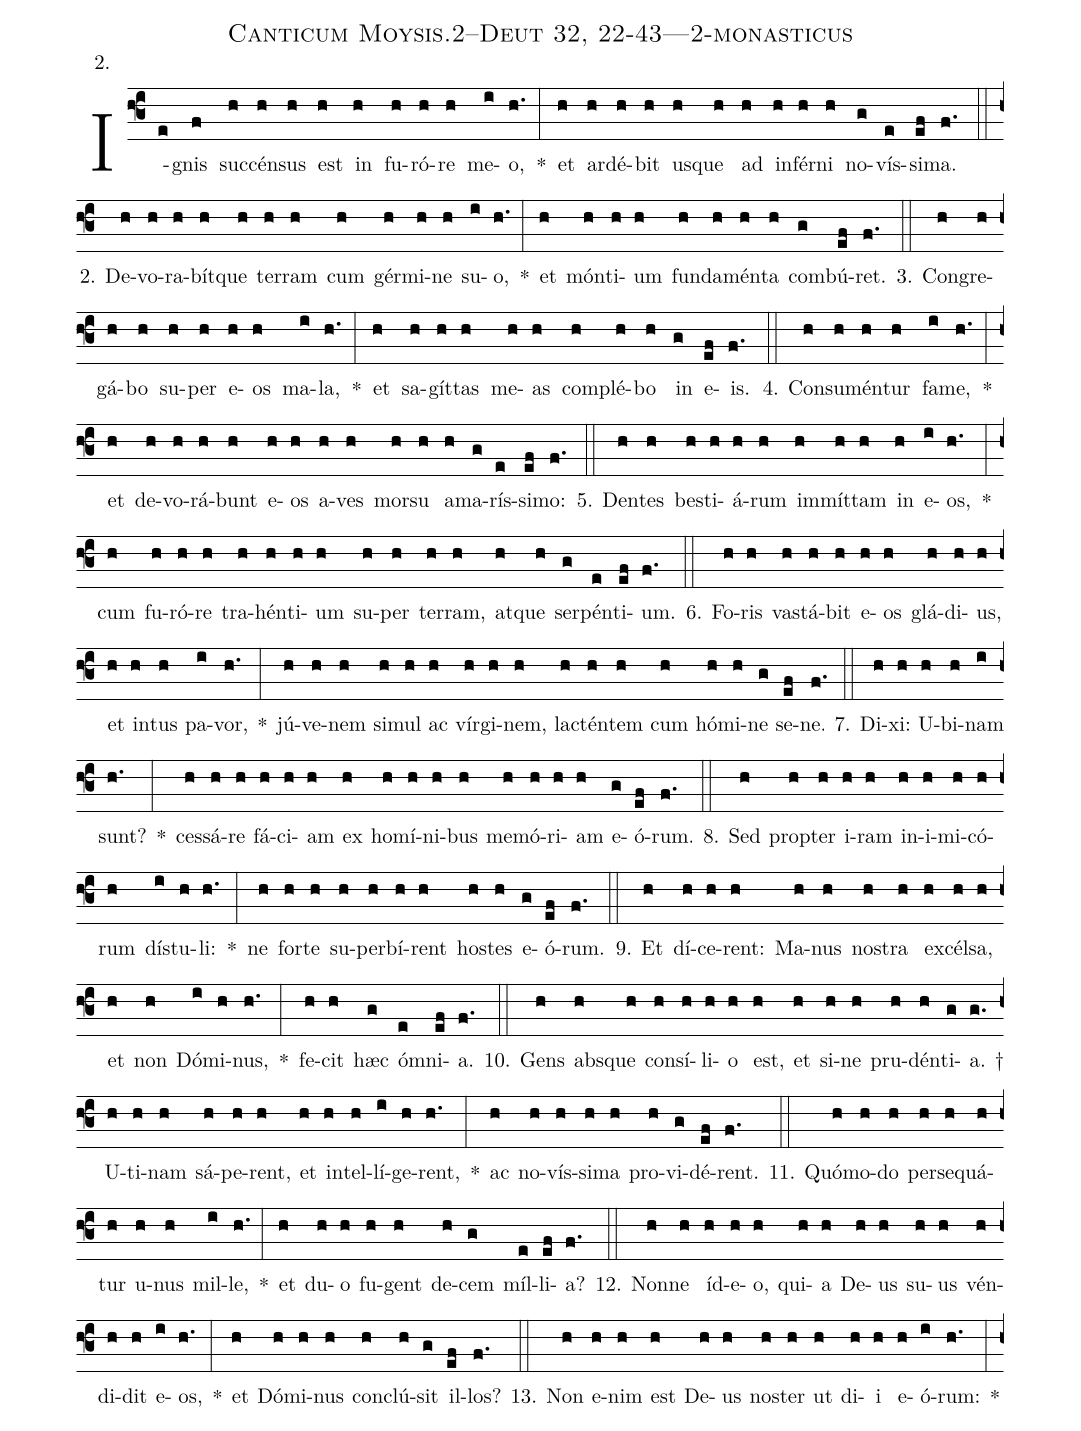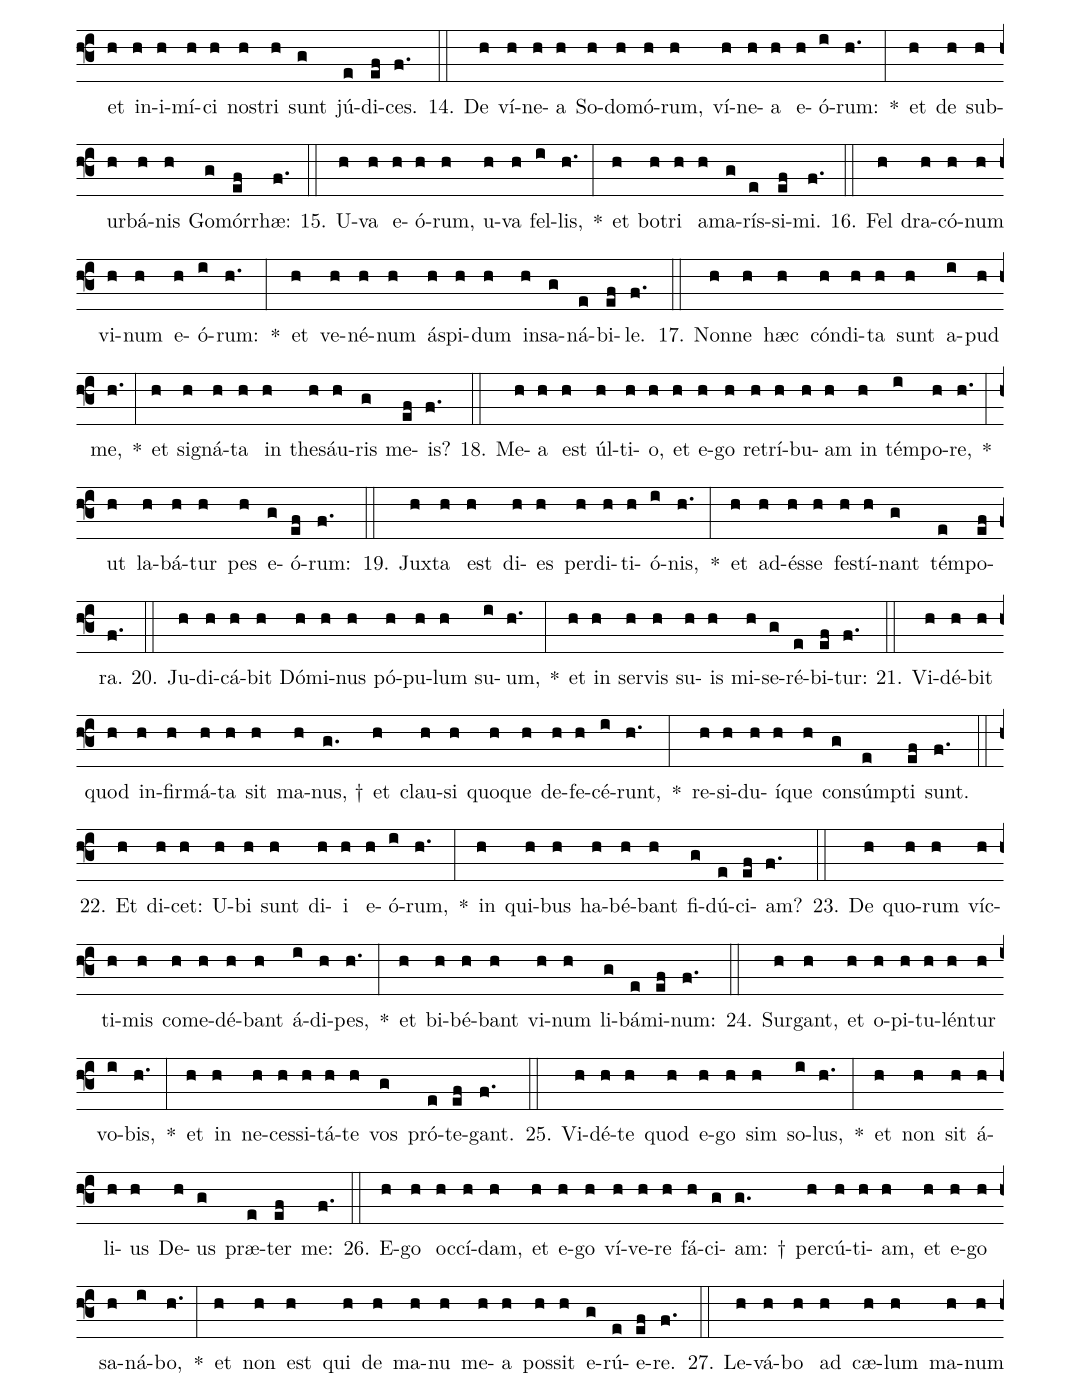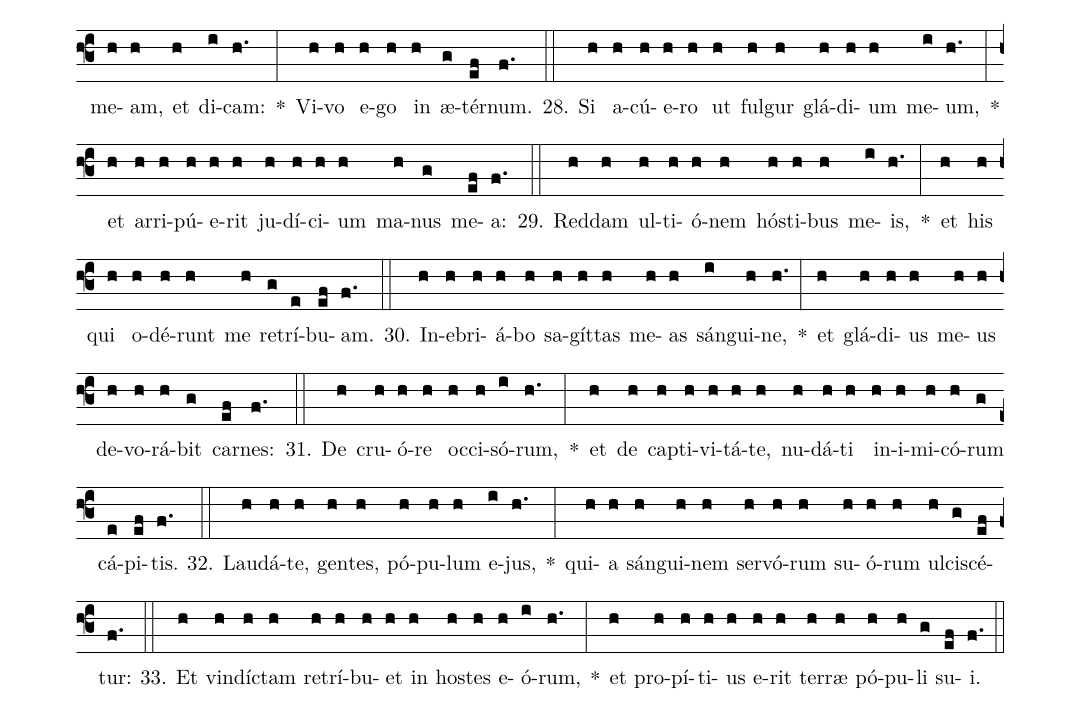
name: Canticum Moysis.2--Deut 32, 22-43---2-monasticus;
annotation: 2.;
%%
(f3)I(e)gnis(f) suc(h)cén(h)sus(h) est(h) in(h) fu(h)ró(h)re(h) me(i)o,(h.) *(:) et(h) ar(h)dé(h)bit(h) us(h)que(h) ad(h) in(h)fér(h)ni(h) no(g)vís(e)si(ef)ma.(f.) (::)
2. De(h)vo(h)ra(h)bít(h)que(h) ter(h)ram(h) cum(h) gér(h)mi(h)ne(h) su(i)o,(h.) *(:) et(h) món(h)ti(h)um(h) fun(h)da(h)mén(h)ta(h) com(g)bú(ef)ret.(f.) (::)
3. Con(h)gre(h)gá(h)bo(h) su(h)per(h) e(h)os(h) ma(i)la,(h.) *(:) et(h) sa(h)gít(h)tas(h) me(h)as(h) com(h)plé(h)bo(h) in(g) e(ef)is.(f.) (::)
4. Con(h)su(h)mén(h)tur(h) fa(i)me,(h.) *(:) et(h) de(h)vo(h)rá(h)bunt(h) e(h)os(h) a(h)ves(h) mor(h)su(h) a(h)ma(g)rís(e)si(ef)mo:(f.) (::)
5. Den(h)tes(h) bes(h)ti(h)á(h)rum(h) im(h)mít(h)tam(h) in(h) e(i)os,(h.) *(:) cum(h) fu(h)ró(h)re(h) tra(h)hén(h)ti(h)um(h) su(h)per(h) ter(h)ram,(h) at(h)que(h) ser(g)pén(e)ti(ef)um.(f.) (::)
6. Fo(h)ris(h) vas(h)tá(h)bit(h) e(h)os(h) glá(h)di(h)us,(h) et(h) in(h)tus(h) pa(i)vor,(h.) *(:) jú(h)ve(h)nem(h) si(h)mul(h) ac(h) vír(h)gi(h)nem,(h) lac(h)tén(h)tem(h) cum(h) hó(h)mi(h)ne(g) se(ef)ne.(f.) (::)
7. Di(h)xi:(h) U(h)bi(h)nam(i) sunt?(h.) *(:) ces(h)sá(h)re(h) fá(h)ci(h)am(h) ex(h) ho(h)mí(h)ni(h)bus(h) me(h)mó(h)ri(h)am(h) e(g)ó(ef)rum.(f.) (::)
8. Sed(h) prop(h)ter(h) i(h)ram(h) in(h)i(h)mi(h)có(h)rum(h) dís(i)tu(h)li:(h.) *(:) ne(h) for(h)te(h) su(h)per(h)bí(h)rent(h) hos(h)tes(h) e(g)ó(ef)rum.(f.) (::)
9. Et(h) dí(h)ce(h)rent:(h) Ma(h)nus(h) nos(h)tra(h) ex(h)cél(h)sa,(h) et(h) non(h) Dó(i)mi(h)nus,(h.) *(:) fe(h)cit(h) hæc(g) óm(e)ni(ef)a.(f.) (::)
10. Gens(h) abs(h)que(h) con(h)sí(h)li(h)o(h) est,(h) et(h) si(h)ne(h) pru(h)dén(h)ti(g)a. †(g.) U(h)ti(h)nam(h) sá(h)pe(h)rent,(h) et(h) in(h)tel(h)lí(i)ge(h)rent,(h.) *(:) ac(h) no(h)vís(h)si(h)ma(h) pro(h)vi(g)dé(ef)rent.(f.) (::)
11. Quó(h)mo(h)do(h) per(h)se(h)quá(h)tur(h) u(h)nus(h) mil(i)le,(h.) *(:) et(h) du(h)o(h) fu(h)gent(h) de(h)cem(g) míl(e)li(ef)a?(f.) (::)
12. Non(h)ne(h) íd(h)e(h)o,(h) qui(h)a(h) De(h)us(h) su(h)us(h) vén(h)di(h)dit(h) e(i)os,(h.) *(:) et(h) Dó(h)mi(h)nus(h) con(h)clú(h)sit(g) il(ef)los?(f.) (::)
13. Non(h) e(h)nim(h) est(h) De(h)us(h) nos(h)ter(h) ut(h) di(h)i(h) e(h)ó(i)rum:(h.) *(:) et(h) in(h)i(h)mí(h)ci(h) nos(h)tri(h) sunt(g) jú(e)di(ef)ces.(f.) (::)
14. De(h) ví(h)ne(h)a(h) So(h)do(h)mó(h)rum,(h) ví(h)ne(h)a(h) e(h)ó(i)rum:(h.) *(:) et(h) de(h) sub(h)ur(h)bá(h)nis(h) Go(g)mór(ef)rhæ:(f.) (::)
15. U(h)va(h) e(h)ó(h)rum,(h) u(h)va(h) fel(i)lis,(h.) *(:) et(h) bo(h)tri(h) a(h)ma(g)rís(e)si(ef)mi.(f.) (::)
16. Fel(h) dra(h)có(h)num(h) vi(h)num(h) e(h)ó(i)rum:(h.) *(:) et(h) ve(h)né(h)num(h) ás(h)pi(h)dum(h) in(h)sa(g)ná(e)bi(ef)le.(f.) (::)
17. Non(h)ne(h) hæc(h) cón(h)di(h)ta(h) sunt(h) a(i)pud(h) me,(h.) *(:) et(h) si(h)gná(h)ta(h) in(h) the(h)sáu(h)ris(g) me(ef)is?(f.) (::)
18. Me(h)a(h) est(h) úl(h)ti(h)o,(h) et(h) e(h)go(h) re(h)trí(h)bu(h)am(h) in(h) tém(i)po(h)re,(h.) *(:) ut(h) la(h)bá(h)tur(h) pes(h) e(g)ó(ef)rum:(f.) (::)
19. Jux(h)ta(h) est(h) di(h)es(h) per(h)di(h)ti(h)ó(i)nis,(h.) *(:) et(h) ad(h)és(h)se(h) fes(h)tí(h)nant(g) tém(e)po(ef)ra.(f.) (::)
20. Ju(h)di(h)cá(h)bit(h) Dó(h)mi(h)nus(h) pó(h)pu(h)lum(h) su(i)um,(h.) *(:) et(h) in(h) ser(h)vis(h) su(h)is(h) mi(h)se(g)ré(e)bi(ef)tur:(f.) (::)
21. Vi(h)dé(h)bit(h) quod(h) in(h)fir(h)má(h)ta(h) sit(h) ma(h)nus, †(g.) et(h) clau(h)si(h) quo(h)que(h) de(h)fe(h)cé(i)runt,(h.) *(:) re(h)si(h)du(h)í(h)que(h) con(g)súmp(e)ti(ef) sunt.(f.) (::)
22. Et(h) di(h)cet:(h) U(h)bi(h) sunt(h) di(h)i(h) e(h)ó(i)rum,(h.) *(:) in(h) qui(h)bus(h) ha(h)bé(h)bant(h) fi(g)dú(e)ci(ef)am?(f.) (::)
23. De(h) quo(h)rum(h) víc(h)ti(h)mis(h) com(h)e(h)dé(h)bant(h) á(i)di(h)pes,(h.) *(:) et(h) bi(h)bé(h)bant(h) vi(h)num(h) li(g)bá(e)mi(ef)num:(f.) (::)
24. Sur(h)gant,(h) et(h) o(h)pi(h)tu(h)lén(h)tur(h) vo(i)bis,(h.) *(:) et(h) in(h) ne(h)ces(h)si(h)tá(h)te(h) vos(g) pró(e)te(ef)gant.(f.) (::)
25. Vi(h)dé(h)te(h) quod(h) e(h)go(h) sim(h) so(i)lus,(h.) *(:) et(h) non(h) sit(h) á(h)li(h)us(h) De(h)us(g) præ(e)ter(ef) me:(f.) (::)
26. E(h)go(h) oc(h)cí(h)dam,(h) et(h) e(h)go(h) ví(h)ve(h)re(h) fá(h)ci(g)am: †(g.) per(h)cú(h)ti(h)am,(h) et(h) e(h)go(h) sa(h)ná(i)bo,(h.) *(:) et(h) non(h) est(h) qui(h) de(h) ma(h)nu(h) me(h)a(h) pos(h)sit(h) e(g)rú(e)e(ef)re.(f.) (::)
27. Le(h)vá(h)bo(h) ad(h) cæ(h)lum(h) ma(h)num(h) me(h)am,(h) et(h) di(i)cam:(h.) *(:) Vi(h)vo(h) e(h)go(h) in(h) æ(g)tér(ef)num.(f.) (::)
28. Si(h) a(h)cú(h)e(h)ro(h) ut(h) ful(h)gur(h) glá(h)di(h)um(h) me(i)um,(h.) *(:) et(h) ar(h)ri(h)pú(h)e(h)rit(h) ju(h)dí(h)ci(h)um(h) ma(h)nus(g) me(ef)a:(f.) (::)
29. Red(h)dam(h) ul(h)ti(h)ó(h)nem(h) hós(h)ti(h)bus(h) me(i)is,(h.) *(:) et(h) his(h) qui(h) o(h)dé(h)runt(h) me(h) re(g)trí(e)bu(ef)am.(f.) (::)
30. In(h)e(h)bri(h)á(h)bo(h) sa(h)gít(h)tas(h) me(h)as(h) sán(i)gui(h)ne,(h.) *(:) et(h) glá(h)di(h)us(h) me(h)us(h) de(h)vo(h)rá(h)bit(g) car(ef)nes:(f.) (::)
31. De(h) cru(h)ó(h)re(h) oc(h)ci(h)só(i)rum,(h.) *(:) et(h) de(h) cap(h)ti(h)vi(h)tá(h)te,(h) nu(h)dá(h)ti(h) in(h)i(h)mi(h)có(h)rum(g) cá(e)pi(ef)tis.(f.) (::)
32. Lau(h)dá(h)te,(h) gen(h)tes,(h) pó(h)pu(h)lum(h) e(i)jus,(h.) *(:) qui(h)a(h) sán(h)gui(h)nem(h) ser(h)vó(h)rum(h) su(h)ó(h)rum(h) ul(h)ci(g)scé(ef)tur:(f.) (::)
33. Et(h) vin(h)díc(h)tam(h) re(h)trí(h)bu(h)et(h) in(h) hos(h)tes(h) e(h)ó(i)rum,(h.) *(:) et(h) pro(h)pí(h)ti(h)us(h) e(h)rit(h) ter(h)ræ(h) pó(h)pu(h)li(g) su(ef)i.(f.) (::)
